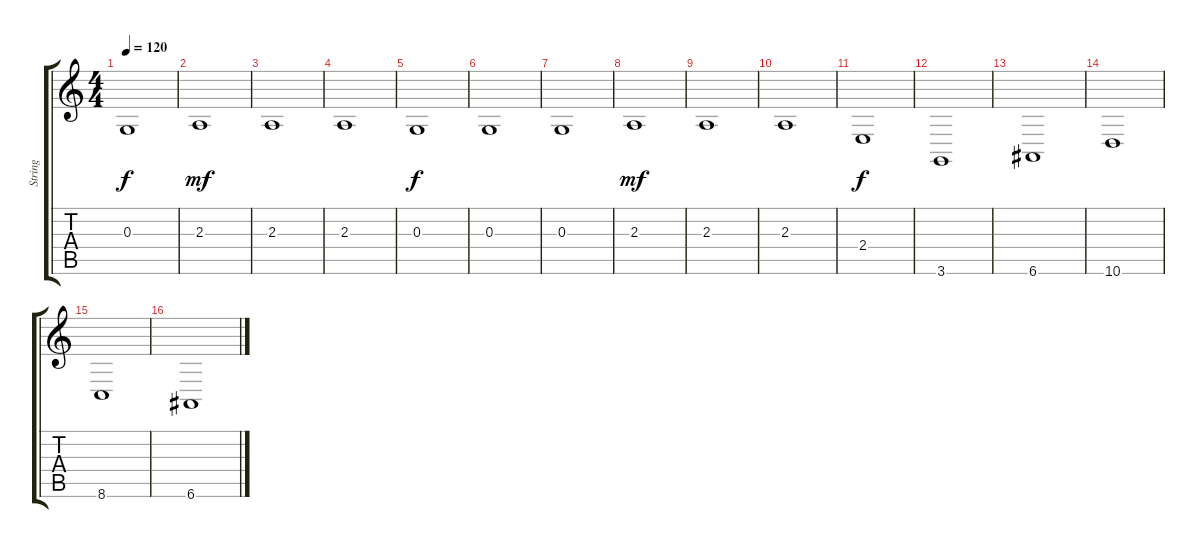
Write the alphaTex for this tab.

\track ("String" "String") {instrument stringensemble1}
\staff {score tabs}
\tuning (E4 B3 G3 D3 A2 E2) {hide}
\ts (4 4)
\tempo 120
\clef g2
\ks c
0.3.1{dy f} |
2.3.1{dy mf} |
2.3.1 |
2.3.1 |
0.3.1{dy f} |
0.3.1 |
0.3.1 |
2.3.1{dy mf} |
2.3.1 |
2.3.1 |
2.4.1{dy f} |
3.6.1 |
6.6.1 |
10.6.1 |
8.6.1 |
6.6.1
